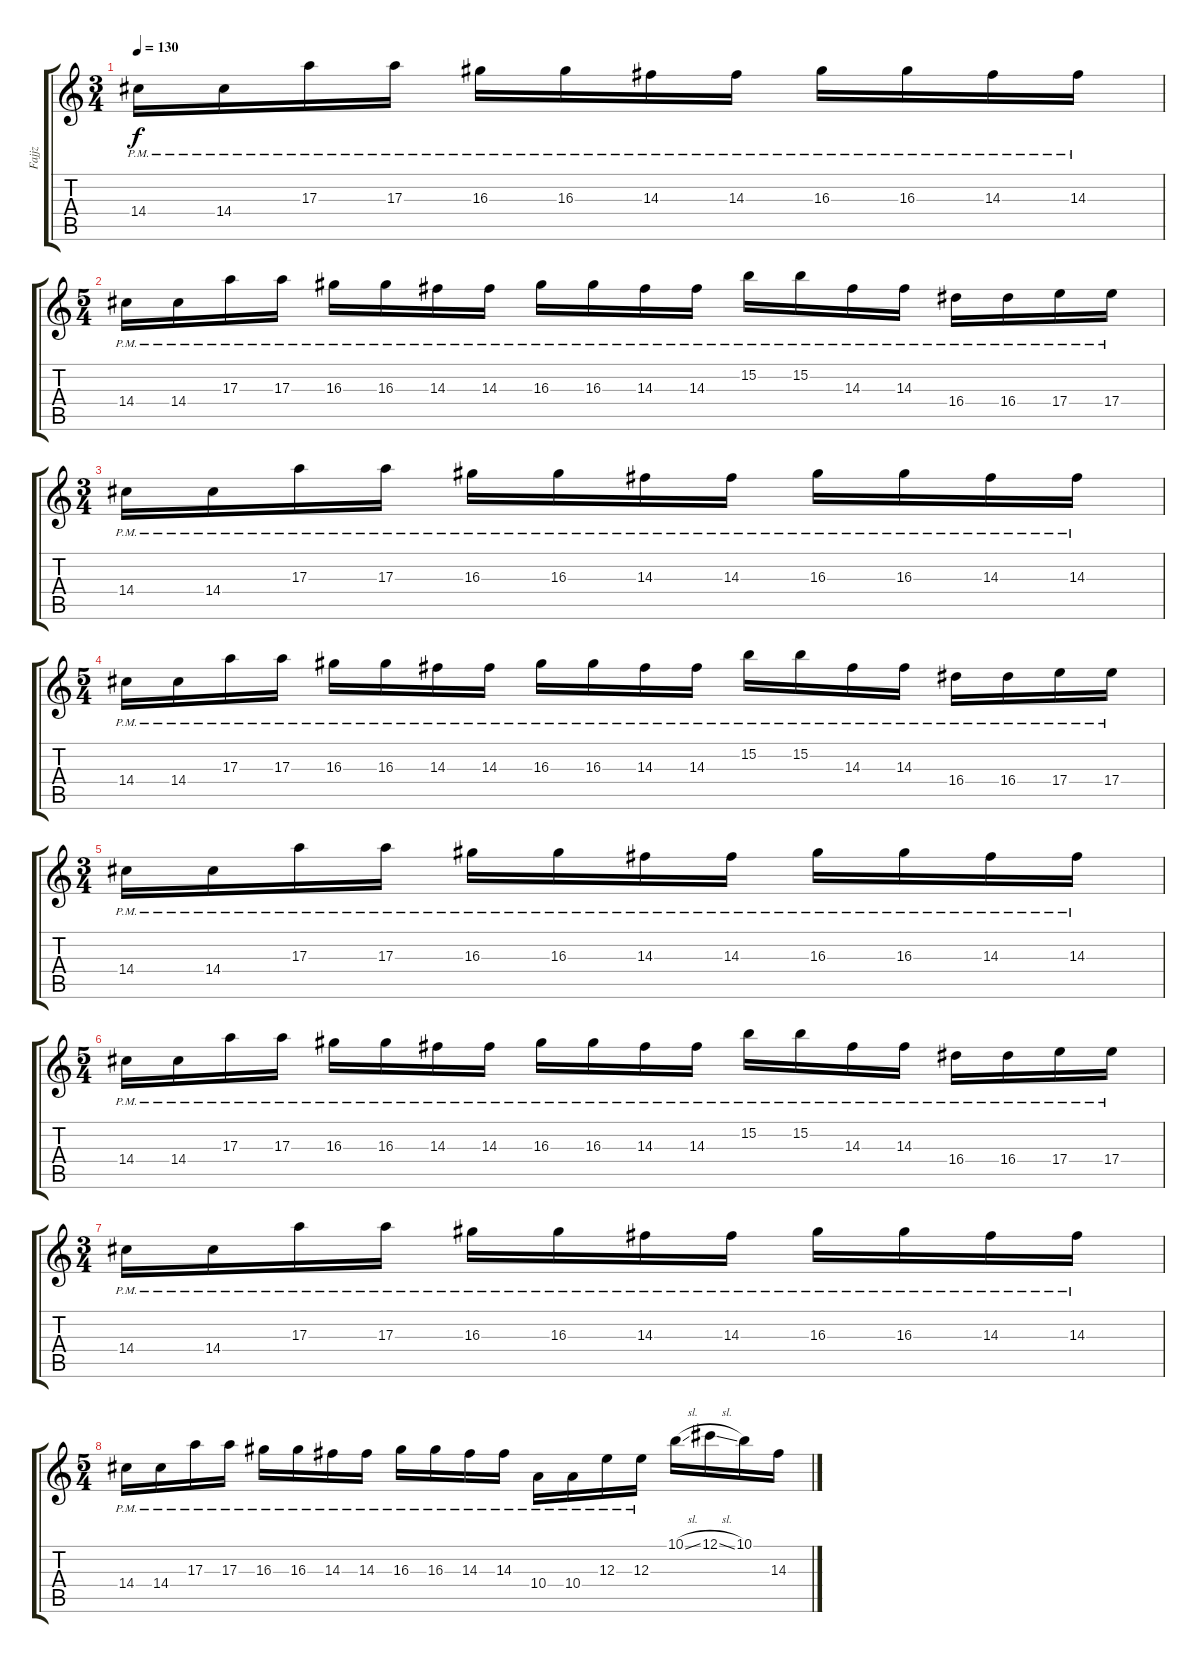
\track ("Fajjz" "Fajjz") {instrument distortionguitar}
\staff {score tabs}
\tuning (Db4 Ab3 E3 B2 Gb2 B1) {hide}
\ts (3 4)
\tempo 130
\clef g2
\ks c
14.4{pm}.16{dy f} 14.4{pm}.16 17.3{pm}.16 17.3{pm}.16 16.3{pm}.16 16.3{pm}.16 14.3{pm}.16 14.3{pm}.16 16.3{pm}.16 16.3{pm}.16 14.3{pm}.16 14.3{pm}.16 |
\ts (5 4)
14.4{pm}.16 14.4{pm}.16 17.3{pm}.16 17.3{pm}.16 16.3{pm}.16 16.3{pm}.16 14.3{pm}.16 14.3{pm}.16 16.3{pm}.16 16.3{pm}.16 14.3{pm}.16 14.3{pm}.16 15.2{pm}.16 15.2{pm}.16 14.3{pm}.16 14.3{pm}.16 16.4{pm}.16 16.4{pm}.16 17.4{pm}.16 17.4{pm}.16 |
\ts (3 4)
14.4{pm}.16 14.4{pm}.16 17.3{pm}.16 17.3{pm}.16 16.3{pm}.16 16.3{pm}.16 14.3{pm}.16 14.3{pm}.16 16.3{pm}.16 16.3{pm}.16 14.3{pm}.16 14.3{pm}.16 |
\ts (5 4)
14.4{pm}.16 14.4{pm}.16 17.3{pm}.16 17.3{pm}.16 16.3{pm}.16 16.3{pm}.16 14.3{pm}.16 14.3{pm}.16 16.3{pm}.16 16.3{pm}.16 14.3{pm}.16 14.3{pm}.16 15.2{pm}.16 15.2{pm}.16 14.3{pm}.16 14.3{pm}.16 16.4{pm}.16 16.4{pm}.16 17.4{pm}.16 17.4{pm}.16 |
\ts (3 4)
14.4{pm}.16 14.4{pm}.16 17.3{pm}.16 17.3{pm}.16 16.3{pm}.16 16.3{pm}.16 14.3{pm}.16 14.3{pm}.16 16.3{pm}.16 16.3{pm}.16 14.3{pm}.16 14.3{pm}.16 |
\ts (5 4)
14.4{pm}.16 14.4{pm}.16 17.3{pm}.16 17.3{pm}.16 16.3{pm}.16 16.3{pm}.16 14.3{pm}.16 14.3{pm}.16 16.3{pm}.16 16.3{pm}.16 14.3{pm}.16 14.3{pm}.16 15.2{pm}.16 15.2{pm}.16 14.3{pm}.16 14.3{pm}.16 16.4{pm}.16 16.4{pm}.16 17.4{pm}.16 17.4{pm}.16 |
\ts (3 4)
14.4{pm}.16 14.4{pm}.16 17.3{pm}.16 17.3{pm}.16 16.3{pm}.16 16.3{pm}.16 14.3{pm}.16 14.3{pm}.16 16.3{pm}.16 16.3{pm}.16 14.3{pm}.16 14.3{pm}.16 |
\ts (5 4)
14.4{pm}.16 14.4{pm}.16 17.3{pm}.16 17.3{pm}.16 16.3{pm}.16 16.3{pm}.16 14.3{pm}.16 14.3{pm}.16 16.3{pm}.16 16.3{pm}.16 14.3{pm}.16 14.3{pm}.16 10.4{pm}.16 10.4{pm}.16 12.3{pm}.16 12.3{pm}.16 10.1{sl}.16 12.1{sl}.16 10.1.16 14.3.16
